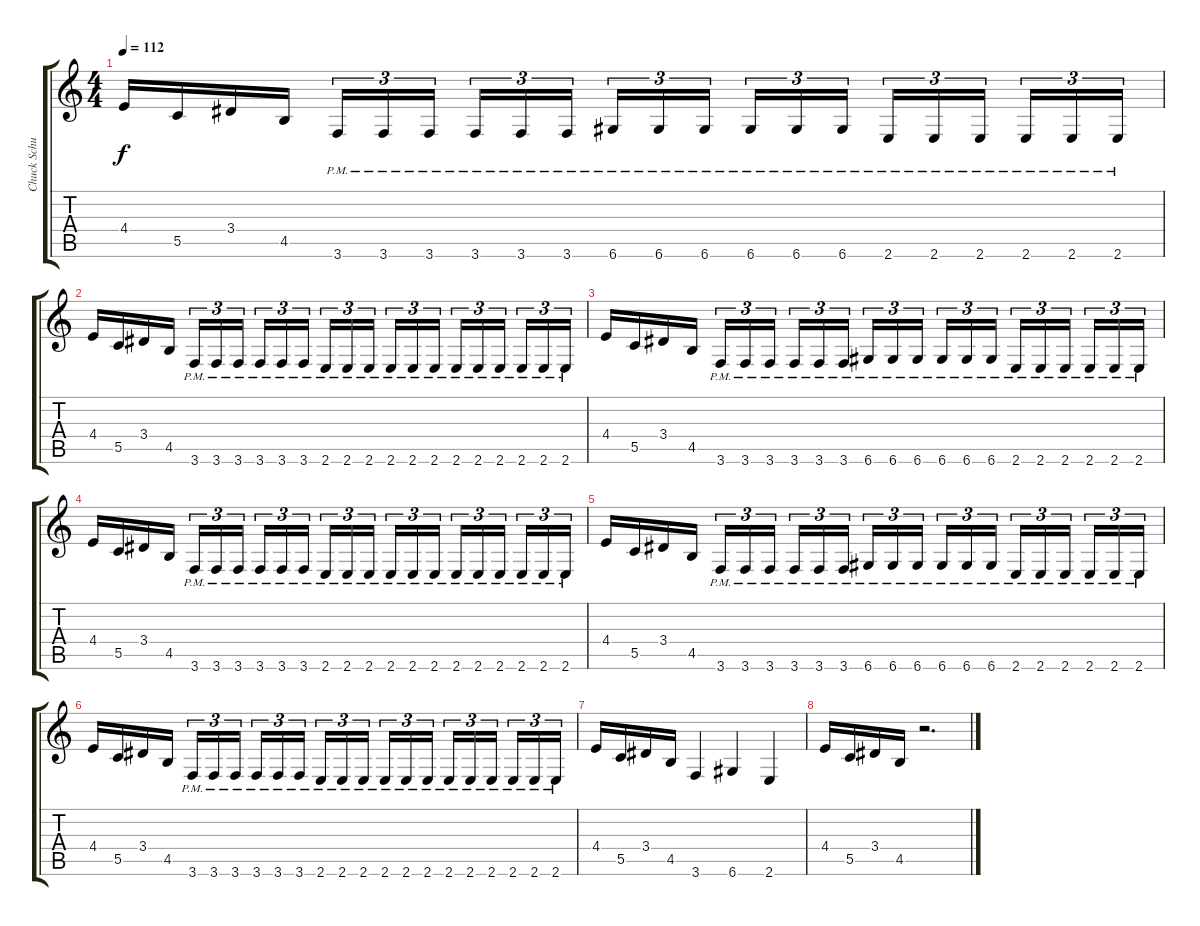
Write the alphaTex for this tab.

\track ("Chuck Schuldiner" "Chuck Schu") {instrument distortionguitar}
\staff {score tabs}
\tuning (D4 A3 F3 C3 G2 D2) {hide}
\ts (4 4)
\tempo 112
\clef g2
\ks c
4.4.16{dy f} 5.5.16 3.4.16 4.5.16 3.6{pm}.16{tu (3 2)} 3.6{pm}.16{tu (3 2)} 3.6{pm}.16{tu (3 2) beam splitsecondary} 3.6{pm}.16{tu (3 2)} 3.6{pm}.16{tu (3 2)} 3.6{pm}.16{tu (3 2)} 6.6{pm}.16{tu (3 2)} 6.6{pm}.16{tu (3 2)} 6.6{pm}.16{tu (3 2) beam splitsecondary} 6.6{pm}.16{tu (3 2)} 6.6{pm}.16{tu (3 2)} 6.6{pm}.16{tu (3 2)} 2.6{pm}.16{tu (3 2)} 2.6{pm}.16{tu (3 2)} 2.6{pm}.16{tu (3 2) beam splitsecondary} 2.6{pm}.16{tu (3 2)} 2.6{pm}.16{tu (3 2)} 2.6{pm}.16{tu (3 2)} |
4.4.16 5.5.16 3.4.16 4.5.16 3.6{pm}.16{tu (3 2)} 3.6{pm}.16{tu (3 2)} 3.6{pm}.16{tu (3 2) beam splitsecondary} 3.6{pm}.16{tu (3 2)} 3.6{pm}.16{tu (3 2)} 3.6{pm}.16{tu (3 2)} 2.6{pm}.16{tu (3 2)} 2.6{pm}.16{tu (3 2)} 2.6{pm}.16{tu (3 2) beam splitsecondary} 2.6{pm}.16{tu (3 2)} 2.6{pm}.16{tu (3 2)} 2.6{pm}.16{tu (3 2)} 2.6{pm}.16{tu (3 2)} 2.6{pm}.16{tu (3 2)} 2.6{pm}.16{tu (3 2) beam splitsecondary} 2.6{pm}.16{tu (3 2)} 2.6{pm}.16{tu (3 2)} 2.6{pm}.16{tu (3 2)} |
4.4.16 5.5.16 3.4.16 4.5.16 3.6{pm}.16{tu (3 2)} 3.6{pm}.16{tu (3 2)} 3.6{pm}.16{tu (3 2) beam splitsecondary} 3.6{pm}.16{tu (3 2)} 3.6{pm}.16{tu (3 2)} 3.6{pm}.16{tu (3 2)} 6.6{pm}.16{tu (3 2)} 6.6{pm}.16{tu (3 2)} 6.6{pm}.16{tu (3 2) beam splitsecondary} 6.6{pm}.16{tu (3 2)} 6.6{pm}.16{tu (3 2)} 6.6{pm}.16{tu (3 2)} 2.6{pm}.16{tu (3 2)} 2.6{pm}.16{tu (3 2)} 2.6{pm}.16{tu (3 2) beam splitsecondary} 2.6{pm}.16{tu (3 2)} 2.6{pm}.16{tu (3 2)} 2.6{pm}.16{tu (3 2)} |
4.4.16 5.5.16 3.4.16 4.5.16 3.6{pm}.16{tu (3 2)} 3.6{pm}.16{tu (3 2)} 3.6{pm}.16{tu (3 2) beam splitsecondary} 3.6{pm}.16{tu (3 2)} 3.6{pm}.16{tu (3 2)} 3.6{pm}.16{tu (3 2)} 2.6{pm}.16{tu (3 2)} 2.6{pm}.16{tu (3 2)} 2.6{pm}.16{tu (3 2) beam splitsecondary} 2.6{pm}.16{tu (3 2)} 2.6{pm}.16{tu (3 2)} 2.6{pm}.16{tu (3 2)} 2.6{pm}.16{tu (3 2)} 2.6{pm}.16{tu (3 2)} 2.6{pm}.16{tu (3 2) beam splitsecondary} 2.6{pm}.16{tu (3 2)} 2.6{pm}.16{tu (3 2)} 2.6{pm}.16{tu (3 2)} |
4.4.16 5.5.16 3.4.16 4.5.16 3.6{pm}.16{tu (3 2)} 3.6{pm}.16{tu (3 2)} 3.6{pm}.16{tu (3 2) beam splitsecondary} 3.6{pm}.16{tu (3 2)} 3.6{pm}.16{tu (3 2)} 3.6{pm}.16{tu (3 2)} 6.6{pm}.16{tu (3 2)} 6.6{pm}.16{tu (3 2)} 6.6{pm}.16{tu (3 2) beam splitsecondary} 6.6{pm}.16{tu (3 2)} 6.6{pm}.16{tu (3 2)} 6.6{pm}.16{tu (3 2)} 2.6{pm}.16{tu (3 2)} 2.6{pm}.16{tu (3 2)} 2.6{pm}.16{tu (3 2) beam splitsecondary} 2.6{pm}.16{tu (3 2)} 2.6{pm}.16{tu (3 2)} 2.6{pm}.16{tu (3 2)} |
4.4.16 5.5.16 3.4.16 4.5.16 3.6{pm}.16{tu (3 2)} 3.6{pm}.16{tu (3 2)} 3.6{pm}.16{tu (3 2) beam splitsecondary} 3.6{pm}.16{tu (3 2)} 3.6{pm}.16{tu (3 2)} 3.6{pm}.16{tu (3 2)} 2.6{pm}.16{tu (3 2)} 2.6{pm}.16{tu (3 2)} 2.6{pm}.16{tu (3 2) beam splitsecondary} 2.6{pm}.16{tu (3 2)} 2.6{pm}.16{tu (3 2)} 2.6{pm}.16{tu (3 2)} 2.6{pm}.16{tu (3 2)} 2.6{pm}.16{tu (3 2)} 2.6{pm}.16{tu (3 2) beam splitsecondary} 2.6{pm}.16{tu (3 2)} 2.6{pm}.16{tu (3 2)} 2.6{pm}.16{tu (3 2)} |
4.4.16 5.5.16 3.4.16 4.5.16 3.6.4 6.6.4 2.6.4 |
4.4.16 5.5.16 3.4.16 4.5.16 r.2{d}
